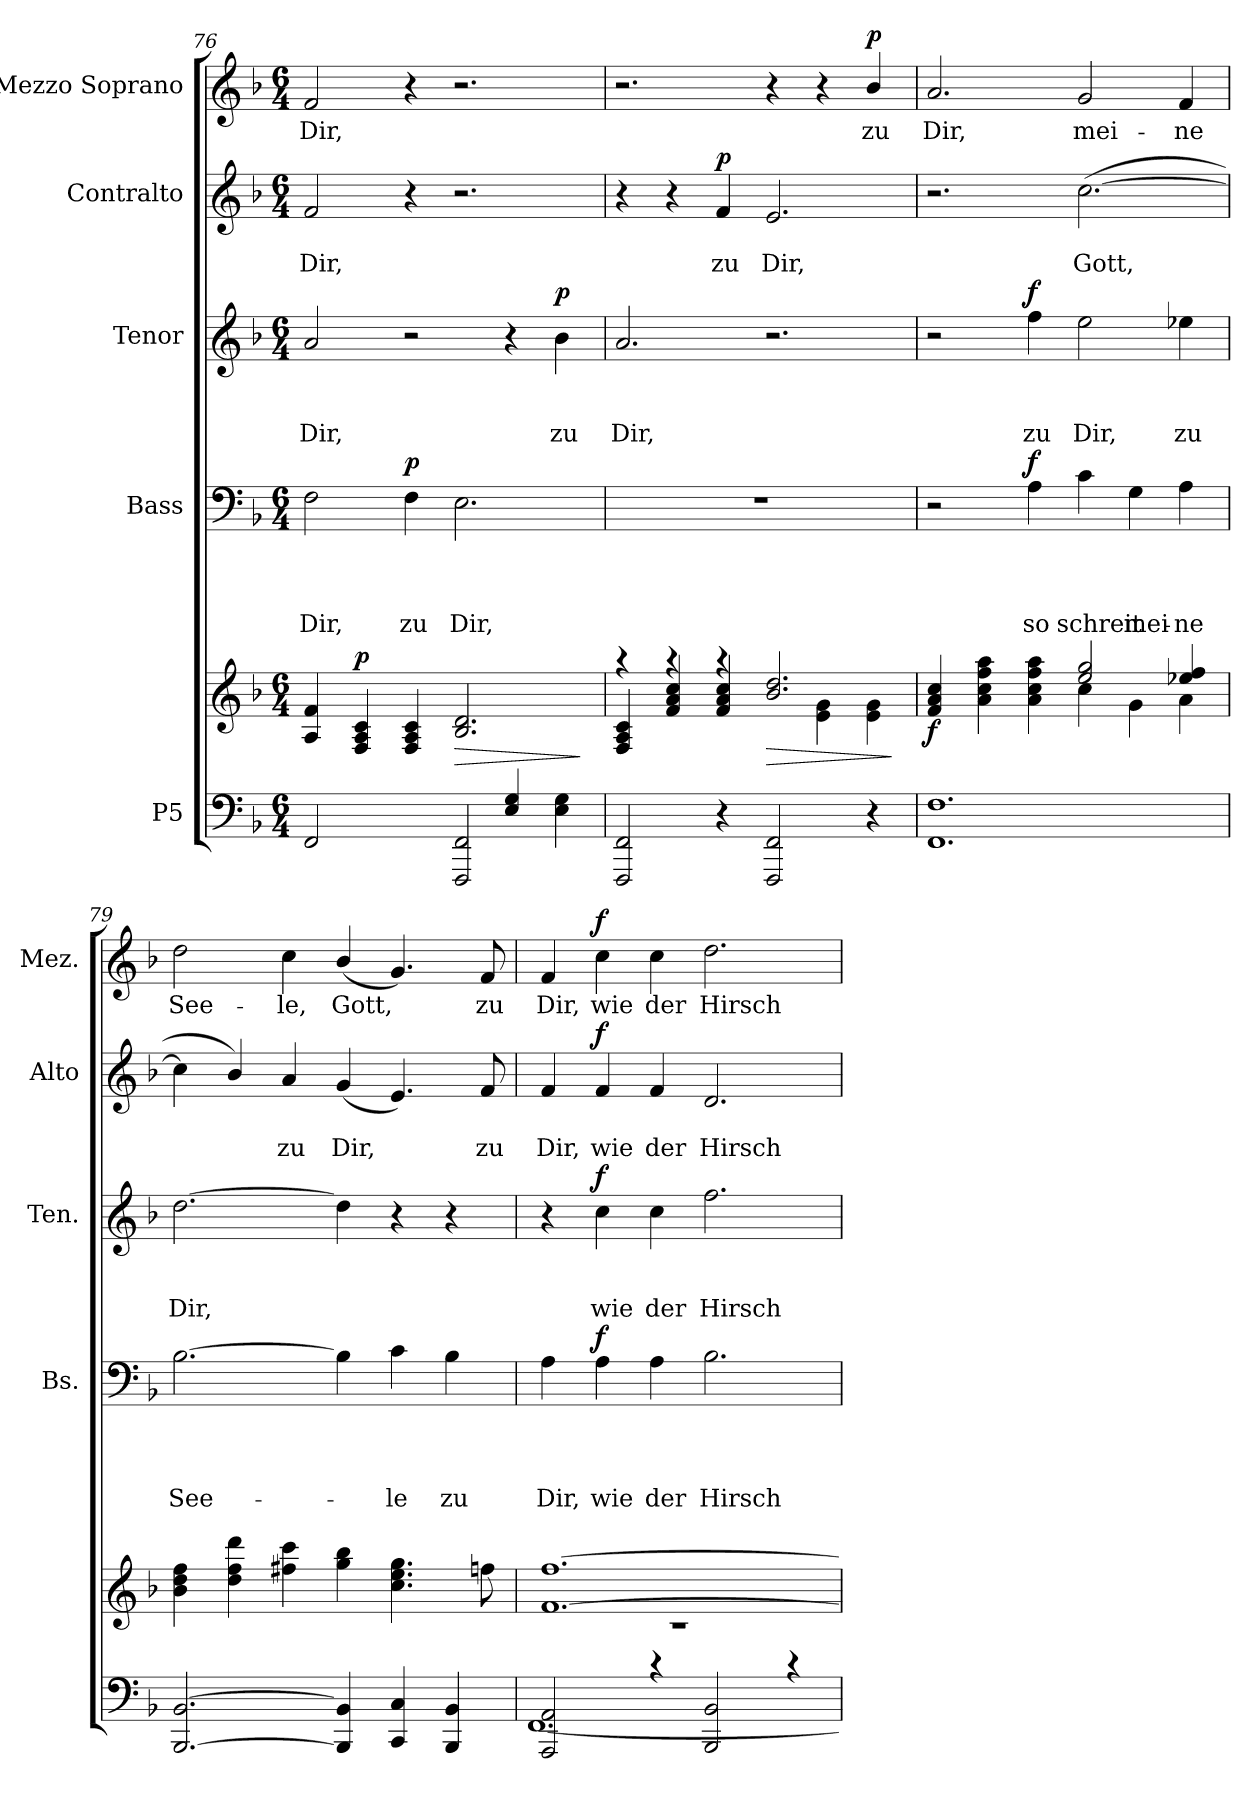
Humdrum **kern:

**kern	**kern	**dynam	**kern	**text	**text	**text	**text	**dynam	**kern	**text	**text	**text	**dynam	**kern	**text	**text	**dynam	**kern	**text	**dynam
*part5	*part5	*part5	*part4	*part4	*part4	*part4	*part4	*part4	*part3	*part3	*part3	*part3	*part3	*part2	*part2	*part2	*part2	*part1	*part1	*part1
*staff6	*staff5	*staff5/6	*staff4	*staff4	*staff4	*staff4	*staff4	*staff4	*staff3	*staff3	*staff3	*staff3	*staff3	*staff2	*staff2	*staff2	*staff2	*staff1	*staff1	*staff1
*I"P5	*	*	*I"Bass	*	*	*	*	*	*I"Tenor	*	*	*	*	*I"Contralto	*	*	*	*I"Mezzo Soprano	*	*
*	*	*	*I'Bs.	*	*	*	*	*	*I'Ten.	*	*	*	*	*I'Alto	*	*	*	*I'Mez.	*	*
*clefF4	*clefG2	*	*clefF4	*	*	*	*	*	*clefG2	*	*	*	*	*clefG2	*	*	*	*clefG2	*	*
*	*	*	*	*	*	*	*	*	*ITrd7c12	*	*	*	*	*	*	*	*	*	*	*
*k[b-]	*k[b-]	*	*k[b-]	*	*	*	*	*	*k[b-]	*	*	*	*	*k[b-]	*	*	*	*k[b-]	*	*
*F:	*F:	*	*F:	*	*	*	*	*	*F:	*	*	*	*	*F:	*	*	*	*F:	*	*
*M6/4	*M6/4	*	*M6/4	*	*	*	*	*	*M6/4	*	*	*	*	*M6/4	*	*	*	*M6/4	*	*
=76	=76	=76	=76	=76	=76	=76	=76	=76	=76	=76	=76	=76	=76	=76	=76	=76	=76	=76	=76	=76
*^	*^	*	*	*	*	*	*	*	*	*	*	*	*	*	*	*	*	*	*	*
!	!	!	!	!	!	!	!	!	!LO:LY:b	!	!	!	!	!LO:LY:b	!	!	!	!LO:LY:b	!	!	!LO:LY:b	!
2FF/	1ryy	1.ryy	4A/ 4f/	.	2F\	.	.	.	Dir,	.	2A/	.	.	Dir,	.	2f/	.	Dir,	.	2f/	Dir,	.
!	!	!	!	!LO:DY:a	!	!	!	!	!	!	!	!	!	!	!	!	!	!	!	!	!	!
.	.	.	4F/ 4A/ 4c/	p	.	.	.	.	.	.	.	.	.	.	.	.	.	.	.	.	.	.
!	!	!	!	!	!	!	!	!	!LO:LY:b	!LO:DY:a	!	!	!	!	!	!	!	!	!	!	!	!
4ryy	.	.	4F/ 4A/ 4c/	.	4F\	.	.	.	zu	p	2r	.	.	.	.	4r	.	.	.	4r	.	.
!	!	!	!	!LO:HP:b	!	!	!	!	!LO:LY:b	!	!	!	!	!	!	!	!	!	!	!	!	!
2FFF/ 2FF/	.	.	2.B-/ 2.d/	>	2.E\	.	.	.	Dir,	.	.	.	.	.	.	2.r	.	.	.	2.r	.	.
.	4E/ 4G/	.	.	.	.	.	.	.	.	.	4r	.	.	.	.	.	.	.	.	.	.	.
!	!	!	!	!	!	!	!	!	!	!	!	!	!	!LO:LY:b	!LO:DY:a	!	!	!	!	!	!	!
4E\ 4G\	4ryy	.	.	.	.	.	.	.	.	.	4B-\	.	.	zu	p	.	.	.	.	.	.	.
*v	*v	*	*	*	*	*	*	*	*	*	*	*	*	*	*	*	*	*	*	*	*	*
*	*v	*v	*	*	*	*	*	*	*	*	*	*	*	*	*	*	*	*	*	*	*
.	.	]	.	.	.	.	.	.	.	.	.	.	.	.	.	.	.	.	.	.
!!LO:PB:g=z
=77	=77	=77	=77	=77	=77	=77	=77	=77	=77	=77	=77	=77	=77	=77	=77	=77	=77	=77	=77	=77
*^	*^	*	*	*	*	*	*	*	*	*	*	*	*	*	*	*	*	*	*	*
!	!	!	!	!	!LO:N:vis=1	!	!	!	!	!	!	!	!	!LO:LY:b	!	!	!	!	!	!	!	!
2FFF/ 2FF/	1.ryy	4raa	4F/ 4A/ 4c/	.	1.r	.	.	.	.	.	2.A/	.	.	Dir,	.	4r	.	.	.	2.r	.	.
.	.	4raa	4f/ 4a/ 4cc/	.	.	.	.	.	.	.	.	.	.	.	.	4r	.	.	.	.	.	.
!	!	!	!	!	!	!	!	!	!	!	!	!	!	!	!	!	!	!LO:LY:b	!LO:DY:a	!	!	!
4r	.	4raa	4f/ 4a/ 4cc/	.	.	.	.	.	.	.	.	.	.	.	.	4f/	.	zu	p	.	.	.
!	!	!	!	!LO:HP:b	!	!	!	!	!	!	!	!	!	!	!	!	!	!LO:LY:b	!	!	!	!
2FFF/ 2FF/	.	2.b-/ 2.dd/	4ryy	>	.	.	.	.	.	.	2.r	.	.	.	.	2.e/	.	Dir,	.	4r	.	.
.	.	.	4e\ 4g\	.	.	.	.	.	.	.	.	.	.	.	.	.	.	.	.	4r	.	.
!	!	!	!	!	!	!	!	!	!	!	!	!	!	!	!	!	!	!	!	!	!LO:LY:b	!LO:DY:a
4r	.	.	4e\ 4g\	.	.	.	.	.	.	.	.	.	.	.	.	.	.	.	.	4b-/	zu	p
*v	*v	*	*	*	*	*	*	*	*	*	*	*	*	*	*	*	*	*	*	*	*	*
*	*v	*v	*	*	*	*	*	*	*	*	*	*	*	*	*	*	*	*	*	*	*
.	.	]	.	.	.	.	.	.	.	.	.	.	.	.	.	.	.	.	.	.
=78	=78	=78	=78	=78	=78	=78	=78	=78	=78	=78	=78	=78	=78	=78	=78	=78	=78	=78	=78	=78
*^	*^	*	*	*	*	*	*	*	*	*	*	*	*	*	*	*	*	*	*	*
!	!	!	!	!LO:DY:b	!	!	!	!	!	!	!	!	!	!	!	!	!	!	!	!	!LO:LY:b	!
1.FF 1.F	1.ryy	4f/ 4a/ 4cc/	2.ryy	f	2r	.	.	.	.	.	2r	.	.	.	.	2.r	.	.	.	2.a/	Dir,	.
.	.	4a\ 4cc\ 4ff\ 4aa\	.	.	.	.	.	.	.	.	.	.	.	.	.	.	.	.	.	.	.	.
!	!	!	!	!	!	!	!	!	!LO:LY:b	!LO:DY:a	!	!	!	!LO:LY:b	!LO:DY:a	!	!	!	!	!	!	!
.	.	4a\ 4cc\ 4ff\ 4aa\	.	.	4A\	.	.	.	so	f	4f\	.	.	zu	f	.	.	.	.	.	.	.
!	!	!	!	!	!	!	!	!	!LO:LY:b	!	!	!	!	!LO:LY:b	!	!	!	!LO:LY:b	!	!	!LO:LY:b	!
.	.	4cc\	2ee/ 2gg/	.	4c\	.	.	.	schreit	.	2e\	.	.	Dir,	.	(>[>2.cc\	.	Gott,	.	2g/	mei-	.
!	!	!	!	!	!	!	!	!	!LO:LY:b	!	!	!	!	!	!	!	!	!	!	!	!	!
.	.	4g\	.	.	4G\	.	.	.	mei-	.	.	.	.	.	.	.	.	.	.	.	.	.
!	!	!	!	!	!	!	!	!	!LO:LY:b	!	!	!	!	!LO:LY:b	!	!	!	!	!	!	!LO:LY:b	!
.	.	4ee-X/ 4ff/	4a\	.	4A\	.	.	.	-ne	.	4e-X\	.	.	zu	.	.	.	.	.	4f/	-ne	.
=79	=79	=79	=79	=79	=79	=79	=79	=79	=79	=79	=79	=79	=79	=79	=79	=79	=79	=79	=79	=79	=79	=79
!	!	!	!	!	!	!	!	!	!LO:LY:b	!	!	!	!	!LO:LY:b	!	!	!	!	!	!	!LO:LY:b	!
[<2.BBB-/ [>2.BB-/	1.ryy	1.ryy	4b-\ 4dd\ 4ff\	.	[>2.B-\	.	.	.	See-	.	[>2.d\	.	.	Dir,	.	4cc\]	.	.	.	2dd\	See-	.
.	.	.	4dd\ 4ff\ 4ddd\	.	.	.	.	.	.	.	.	.	.	.	.	4b-/)	.	.	.	.	.	.
!	!	!	!	!	!	!	!	!	!	!	!	!	!	!	!	!	!	!LO:LY:b	!	!	!LO:LY:b	!
.	.	.	4ff#X\ 4ccc\	.	.	.	.	.	.	.	.	.	.	.	.	4a/	.	zu	.	4cc\	-le,	.
!	!	!	!	!	!	!	!	!	!	!	!	!	!	!	!	!	!	!LO:LY:b	!	!	!LO:LY:b	!
4BBB-/] 4BB-/]	.	.	4gg\ 4bb-\	.	4B-\]	.	.	.	.	.	4d\]	.	.	.	.	(<4g/	.	Dir,	.	(<4b-/	Gott,	.
!	!	!	!	!	!	!	!	!	!LO:LY:b	!	!	!	!	!	!	!	!	!	!	!	!	!
4CC/ 4C/	.	.	4.cc\ 4.ee\ 4.gg\	.	4c\	.	.	.	-le	.	4r	.	.	.	.	4.e/)	.	.	.	4.g/)	.	.
!	!	!	!	!	!	!	!	!	!LO:LY:b	!	!	!	!	!	!	!	!	!	!	!	!	!
4BBB-/ 4BB-/	.	.	.	.	4B-\	.	.	.	zu	.	4r	.	.	.	.	.	.	.	.	.	.	.
!	!	!	!	!	!	!	!	!	!	!	!	!	!	!	!	!	!	!LO:LY:b	!	!	!LO:LY:b	!
.	.	.	8ffn\	.	.	.	.	.	.	.	.	.	.	.	.	8f/	.	zu	.	8f/	zu	.
=80	=80	=80	=80	=80	=80	=80	=80	=80	=80	=80	=80	=80	=80	=80	=80	=80	=80	=80	=80	=80	=80	=80
!	!	!	!LO:N:vis=1	!	!	!	!	!	!LO:LY:b	!	!	!	!	!	!	!	!	!LO:LY:b	!	!	!LO:LY:b	!
2AAA/ 2AA/	[<1.FF	[<1.f [>1.ff	1.rc	.	4A\	.	.	.	Dir,	.	4r	.	.	.	.	4f/	.	Dir,	.	4f/	Dir,	.
!	!	!	!	!	!	!	!	!	!LO:LY:b	!LO:DY:a	!	!	!	!LO:LY:b	!LO:DY:a	!	!	!LO:LY:b	!LO:DY:a	!	!LO:LY:b	!LO:DY:a
.	.	.	.	.	4A\	.	.	.	wie	f	4c\	.	.	wie	f	4f/	.	wie	f	4cc\	wie	f
!	!	!	!	!	!	!	!	!	!LO:LY:b	!	!	!	!	!LO:LY:b	!	!	!	!LO:LY:b	!	!	!LO:LY:b	!
4rc	.	.	.	.	4A\	.	.	.	der	.	4c\	.	.	der	.	4f/	.	der	.	4cc\	der	.
!	!	!	!	!	!	!	!	!	!LO:LY:b	!	!	!	!	!LO:LY:b	!	!	!	!LO:LY:b	!	!	!LO:LY:b	!
2BBB-/ 2BB-/	.	.	.	.	2.B-\	.	.	.	Hirsch	.	2.f\	.	.	Hirsch	.	2.d/	.	Hirsch	.	2.dd\	Hirsch	.
4rc	.	.	.	.	.	.	.	.	.	.	.	.	.	.	.	.	.	.	.	.	.	.
*v	*v	*	*	*	*	*	*	*	*	*	*	*	*	*	*	*	*	*	*	*	*	*
*	*v	*v	*	*	*	*	*	*	*	*	*	*	*	*	*	*	*	*	*	*	*
=	=	=	=	=	=	=	=	=	=	=	=	=	=	=	=	=	=	=	=	=
*-	*-	*-	*-	*-	*-	*-	*-	*-	*-	*-	*-	*-	*-	*-	*-	*-	*-	*-	*-	*-
